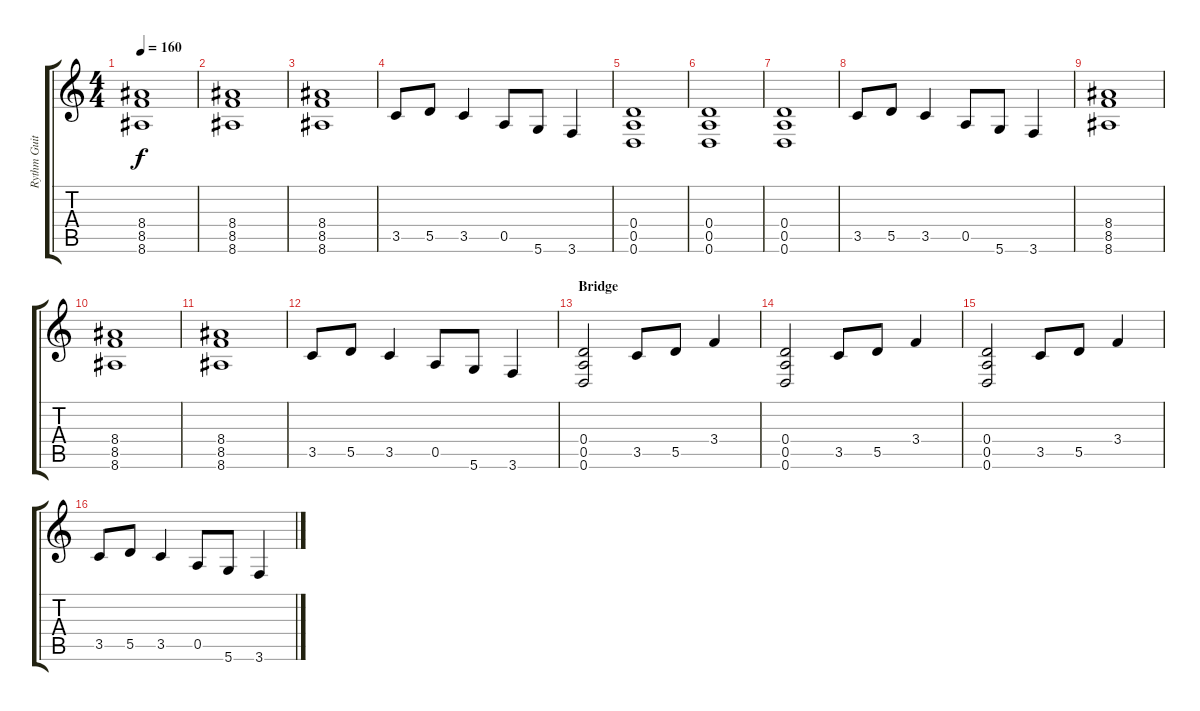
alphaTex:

\track ("Rythm Guitar" "Rythm Guit") {instrument distortionguitar}
\staff {score tabs}
\tuning (E4 B3 G3 D3 A2 D2) {hide}
\ts (4 4)
\tempo 160
\clef g2
\ks c
(8.4 8.5 8.6).1{dy f} |
(8.4 8.5 8.6).1 |
(8.4 8.5 8.6).1 |
3.5.8 5.5.8 3.5.4 0.5.8 5.6.8 3.6.4 |
(0.4 0.5 0.6).1 |
(0.4 0.5 0.6).1 |
(0.4 0.5 0.6).1 |
3.5.8 5.5.8 3.5.4 0.5.8 5.6.8 3.6.4 |
(8.4 8.5 8.6).1 |
(8.4 8.5 8.6).1 |
(8.4 8.5 8.6).1 |
3.5.8 5.5.8 3.5.4 0.5.8 5.6.8 3.6.4 |
\section ("" "Bridge")
(0.4 0.5 0.6).2 3.5.8 5.5.8 3.4.4 |
(0.4 0.5 0.6).2 3.5.8 5.5.8 3.4.4 |
(0.4 0.5 0.6).2 3.5.8 5.5.8 3.4.4 |
3.5.8 5.5.8 3.5.4 0.5.8 5.6.8 3.6.4
